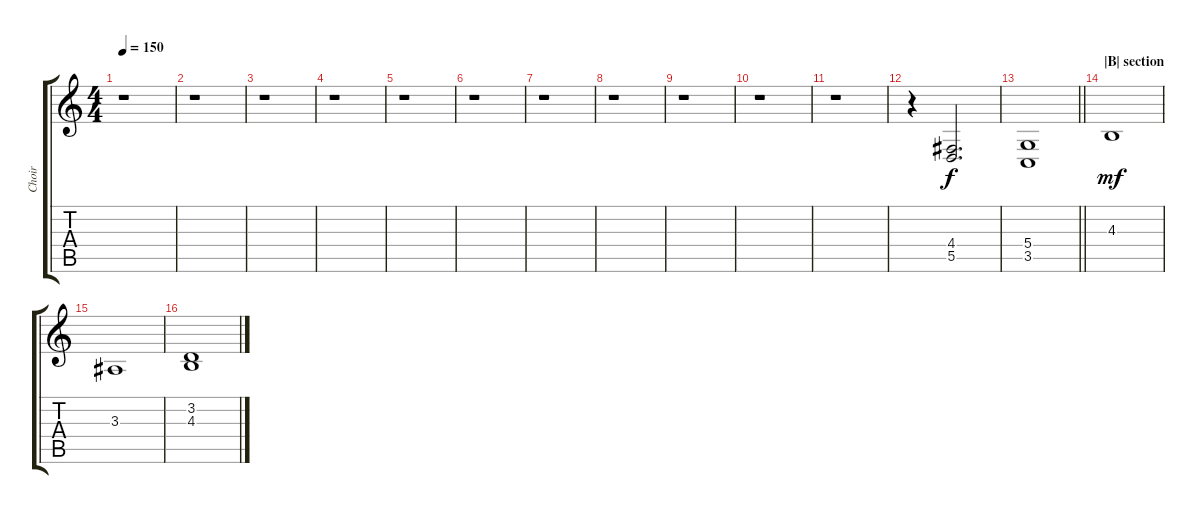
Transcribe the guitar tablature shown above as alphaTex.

\track ("Choir" "Choir") {instrument choiraahs}
\staff {score tabs}
\tuning (E4 B3 G3 D3 A2 E2) {hide}
\ts (4 4)
\tempo 150
\clef g2
\ks c
r.1{dy f} |
r.1 |
r.1 |
r.1 |
r.1 |
r.1 |
r.1 |
r.1 |
r.1 |
r.1 |
r.1 |
r.4 (4.4 5.5).2{d} |
\barLineRight lightlight
(5.4 3.5).1 |
\section ("" "|B| section")
4.3.1{dy mf} |
3.3.1 |
(3.2 4.3).1
